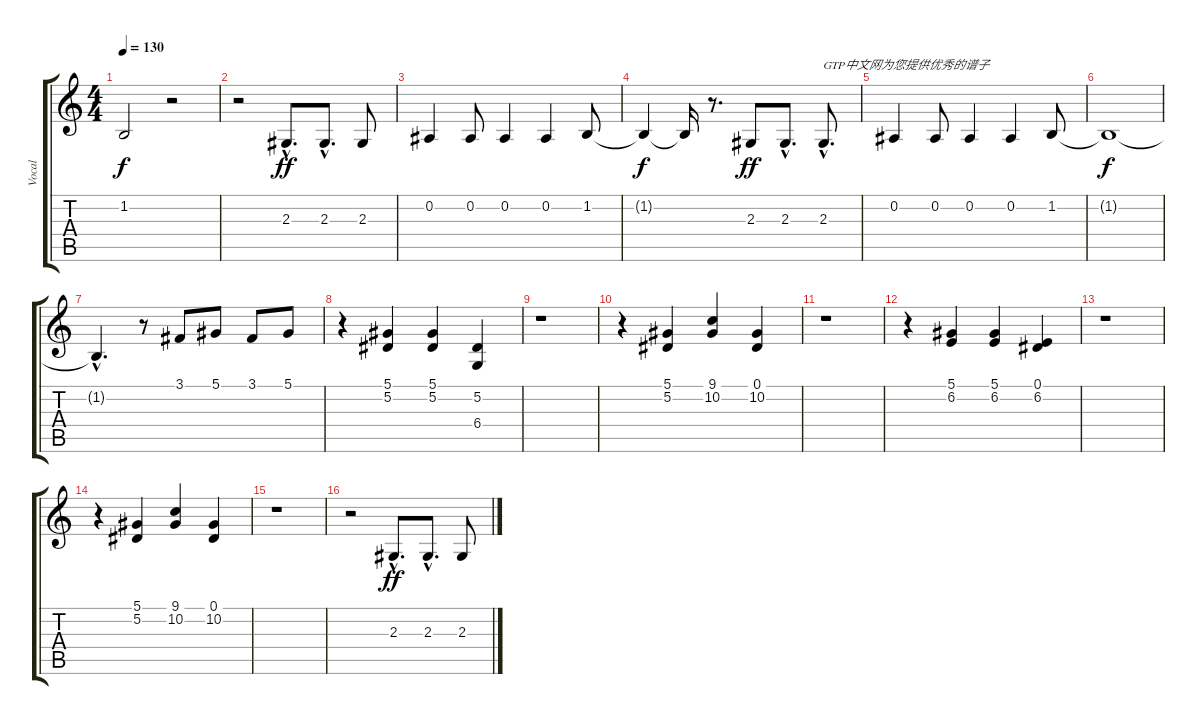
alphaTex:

\track ("Vocal" "Vocal") {instrument frenchhorn}
\staff {score tabs}
\tuning (Eb4 Bb3 Gb3 Db3 Ab2 Eb2) {hide}
\ts (4 4)
\tempo 130
\clef g2
\ks c
1.2{t}.2{dy f} r.2 |
r.2 2.3{hac}.8{d dy ff} 2.3{hac}.8{d} 2.3.8 |
0.2.4 0.2.8 0.2.4 0.2.4 1.2.8 |
1.2{t}.4{dy f} 1.2{t}.16 r.8{d} 2.3.8{dy ff} 2.3{hac}.8{d} 2.3{hac}.8{d txt "GTP中文网为您提供优秀的谱子"} |
0.2.4 0.2.8 0.2.4 0.2.4 1.2.8 |
1.2{t}.1{dy f} |
1.2{hac t}.4{d} r.8 3.1.8 5.1.8 3.1.8 5.1.8 |
r.4 (5.1 5.2).4 (5.1 5.2).4 (5.2 6.4).4 |
r.1 |
r.4 (5.1 5.2).4 (9.1 10.2).4 (0.1 10.2).4 |
r.1 |
r.4 (5.1 6.2).4 (5.1 6.2).4 (0.1 6.2).4 |
r.1 |
r.4 (5.1 5.2).4 (9.1 10.2).4 (0.1 10.2).4 |
r.1 |
r.2 2.3{hac}.8{d dy ff} 2.3{hac}.8{d} 2.3.8
